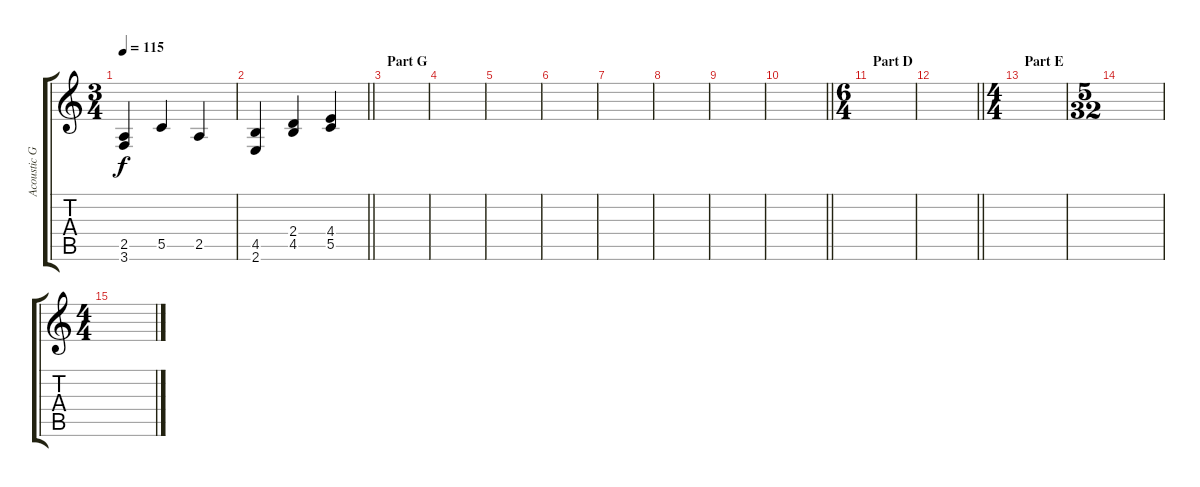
\track ("Acoustic Guitar" "Acoustic G") {instrument acousticguitarsteel}
\staff {score tabs}
\tuning (D4 A3 F3 C3 G2 D2) {hide}
\ts (3 4)
\tempo 115
\clef g2
\ks c
(2.5 3.6).4{dy f} 5.5.4 2.5.4 |
\barLineRight lightlight
(4.5 2.6).4 (2.4 4.5).4 (4.4 5.5).4 |
\section ("" "Part G")
|
|
|
|
|
|
|
\barLineRight lightlight
|
\ts (6 4)
\section ("" "Part D")
|
\barLineRight lightlight
|
\ts (4 4)
\section ("" "Part E")
|
\ts (5 32)
|
\ts (4 4)
